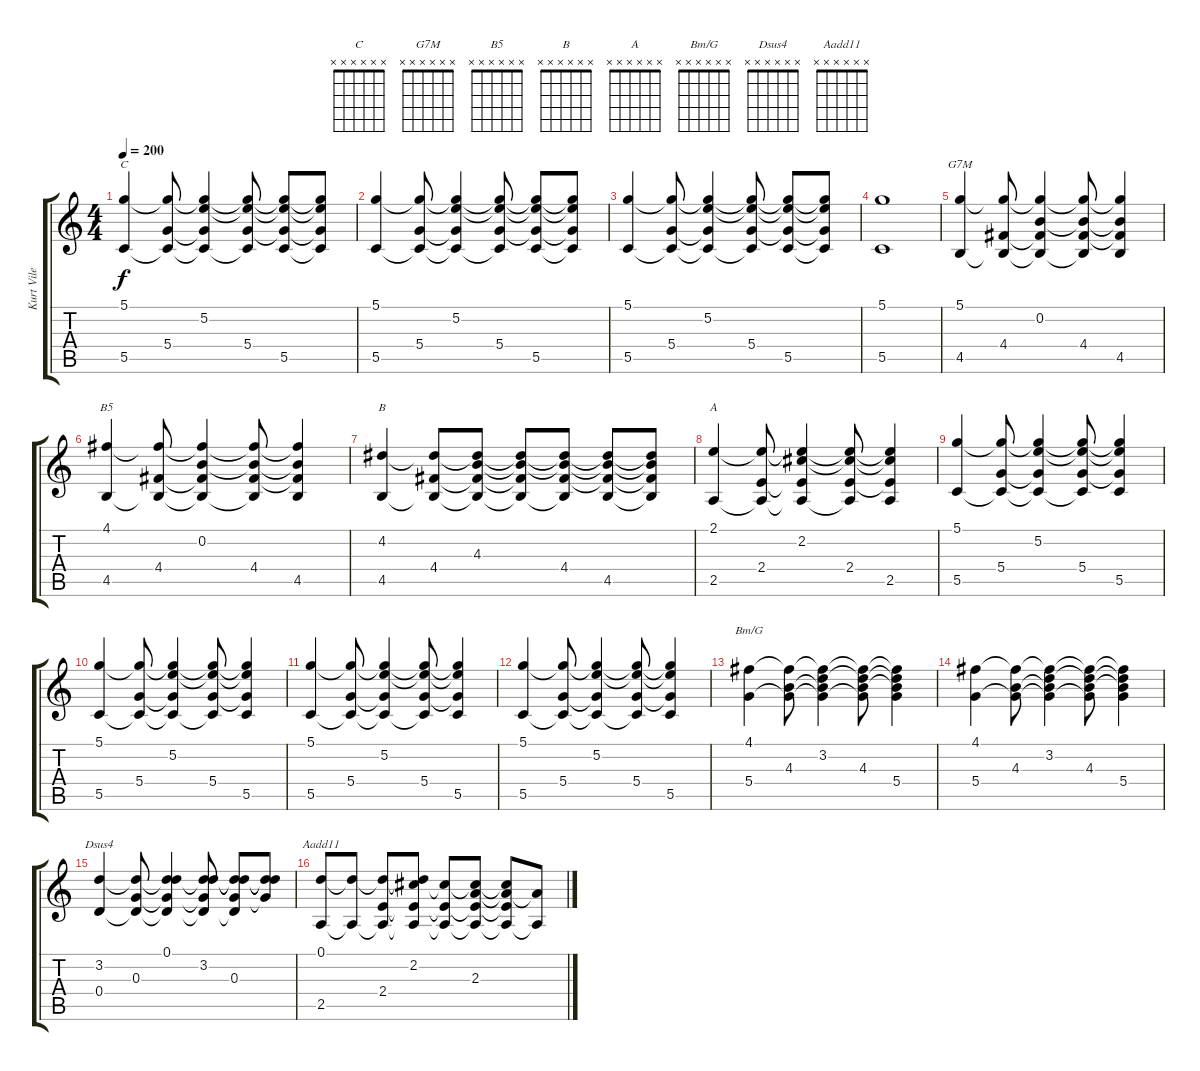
\track ("Kurt Vile - Guitar" "Kurt Vile ") {instrument acousticguitarsteel}
\staff {score tabs}
\tuning (D4 B3 G3 D3 G2 D2) {hide}
\chord ("C" x x x x x x)
\chord ("G7M" x x x x x x)
\chord ("B5" x x x x x x)
\chord ("B" x x x x x x)
\chord ("A" x x x x x x)
\chord ("Bm/G" x x x x x x)
\chord ("Dsus4" x x x x x x)
\chord ("Aadd11" x x x x x x)
\ts (4 4)
\tempo 200
\clef g2
\ks c
(5.1 5.5).4{ch "C" dy f} (5.1{t} 5.4 5.5{t}).8 (5.1{t} 5.2 5.4{t} 5.5{t}).4 (5.1{t} 5.2{t} 5.4 5.5{t}).8 (5.1{t} 5.2{t} 5.4{t} 5.5).8 (5.1{t} 5.2{t} 5.4{t} 5.5{t}).8 |
(5.1 5.5).4 (5.1{t} 5.4 5.5{t}).8 (5.1{t} 5.2 5.4{t} 5.5{t}).4 (5.1{t} 5.2{t} 5.4 5.5{t}).8 (5.1{t} 5.2{t} 5.4{t} 5.5).8 (5.1{t} 5.2{t} 5.4{t} 5.5{t}).8 |
(5.1 5.5).4 (5.1{t} 5.4 5.5{t}).8 (5.1{t} 5.2 5.4{t} 5.5{t}).4 (5.1{t} 5.2{t} 5.4 5.5{t}).8 (5.1{t} 5.2{t} 5.4{t} 5.5).8 (5.1{t} 5.2{t} 5.4{t} 5.5{t}).8 |
(5.1 5.5).1 |
(5.1 4.5).4{ch "G7M"} (5.1{t} 4.4 4.5{t}).8 (5.1{t} 0.2 4.4{t} 4.5{t}).4 (5.1{t} 0.2{t} 4.4 4.5{t}).8 (5.1{t} 0.2{t} 4.4{t} 4.5).4 |
(4.1 4.5).4{ch "B5"} (4.1{t} 4.4 4.5{t}).8 (4.1{t} 0.2 4.4{t} 4.5{t}).4 (4.1{t} 0.2{t} 4.4 4.5{t}).8 (4.1{t} 0.2{t} 4.4{t} 4.5).4 |
(4.2 4.5).4{ch "B"} (4.2{t} 4.4 4.5{t}).8 (4.2{t} 4.3 4.4{t} 4.5{t}).8 (4.2{t} 4.3{t} 4.4{t} 4.5{t}).8 (4.2{t} 4.3{t} 4.4 4.5{t}).8 (4.2{t} 4.3{t} 4.4{t} 4.5).8 (4.2{t} 4.3{t} 4.4{t} 4.5{t}).8 |
(2.1 2.5).4{ch "A"} (2.1{t} 2.4 2.5{t}).8 (2.1{t} 2.2 2.4{t} 2.5{t}).4 (2.1{t} 2.2{t} 2.4 2.5{t}).8 (2.1{t} 2.2{t} 2.4{t} 2.5).4 |
(5.1 5.5).4 (5.1{t} 5.4 5.5{t}).8 (5.1{t} 5.2 5.4{t} 5.5{t}).4 (5.1{t} 5.2{t} 5.4 5.5{t}).8 (5.1{t} 5.2{t} 5.4{t} 5.5).4 |
(5.1 5.5).4 (5.1{t} 5.4 5.5{t}).8 (5.1{t} 5.2 5.4{t} 5.5{t}).4 (5.1{t} 5.2{t} 5.4 5.5{t}).8 (5.1{t} 5.2{t} 5.4{t} 5.5).4 |
(5.1 5.5).4 (5.1{t} 5.4 5.5{t}).8 (5.1{t} 5.2 5.4{t} 5.5{t}).4 (5.1{t} 5.2{t} 5.4 5.5{t}).8 (5.1{t} 5.2{t} 5.4{t} 5.5).4 |
(5.1 5.5).4 (5.1{t} 5.4 5.5{t}).8 (5.1{t} 5.2 5.4{t} 5.5{t}).4 (5.1{t} 5.2{t} 5.4 5.5{t}).8 (5.1{t} 5.2{t} 5.4{t} 5.5).4 |
(4.1 5.4).4{ch "Bm/G"} (4.1{t} 4.3 5.4{t}).8 (4.1{t} 3.2 4.3{t} 5.4{t}).4 (4.1{t} 3.2{t} 4.3 5.4{t}).8 (4.1{t} 3.2{t} 4.3{t} 5.4).4 |
(4.1 5.4).4 (4.1{t} 4.3 5.4{t}).8 (4.1{t} 3.2 4.3{t} 5.4{t}).4 (4.1{t} 3.2{t} 4.3 5.4{t}).8 (4.1{t} 3.2{t} 4.3{t} 5.4).4 |
(3.2 0.4).4{ch "Dsus4"} (3.2{t} 0.3 0.4{t}).8 (0.1 3.2{t} 0.3{t} 0.4{t}).4 (0.1{t} 3.2 0.3{t} 0.4{t}).8 (0.1{t} 3.2{t} 0.3 0.4{t}).8 (0.1{t} 3.2{t} 0.3{t}).8 |
(0.1 2.5).8{ch "Aadd11"} (0.1{t} 2.5{t}).8 (0.1{t} 2.4 2.5{t}).8 (0.1{t} 2.2 2.4{t} 2.5{t}).8 (2.2{t} 2.4{t} 2.5{t}).8 (2.2{t} 2.3 2.4{t} 2.5{t}).8 (2.2{t} 2.3{t} 2.4{t} 2.5{t}).8 (2.3{t} 2.5{t}).8
